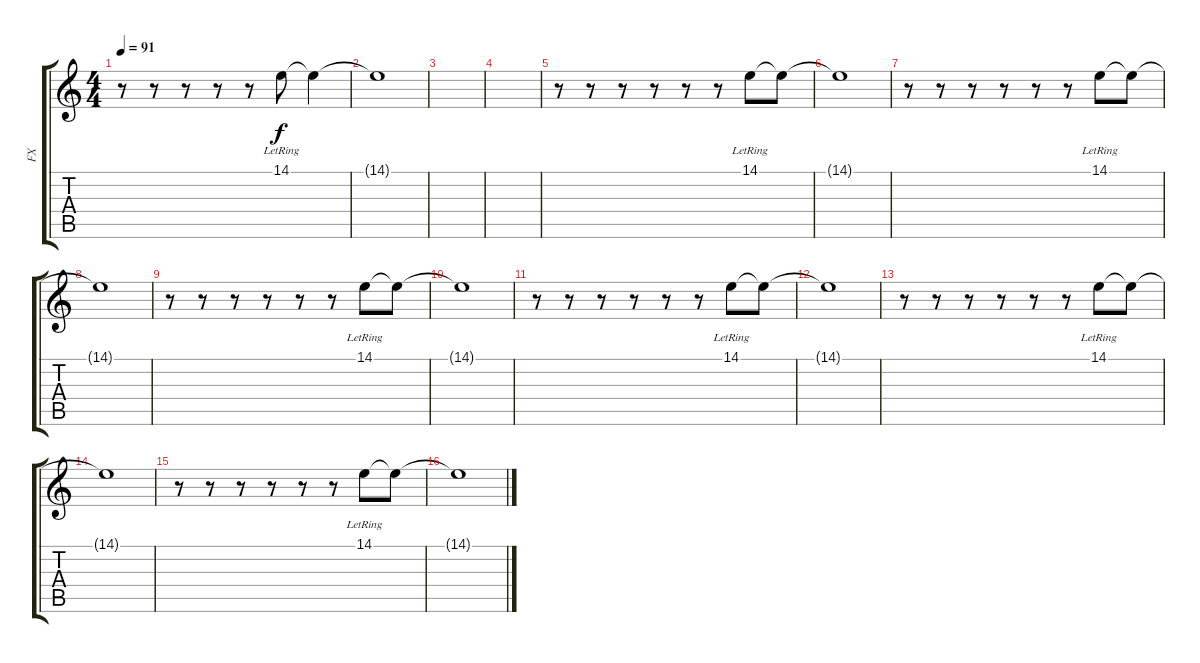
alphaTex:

\track ("FX" "FX") {instrument reversecymbal}
\staff {score tabs}
\tuning (D4 A3 F3 C3 G2 D2) {hide}
\ts (4 4)
\tempo 91
\clef g2
\ks c
r.8{dy f instrument reversecymbal} r.8 r.8 r.8 r.8 14.1{lr}.8 14.1{t}.4 |
14.1{t}.1 |
|
|
r.8 r.8 r.8 r.8 r.8 r.8 14.1{lr}.8 14.1{t}.8 |
14.1{t}.1 |
r.8 r.8 r.8 r.8 r.8 r.8 14.1{lr}.8 14.1{t}.8 |
14.1{t}.1 |
r.8 r.8 r.8 r.8 r.8 r.8 14.1{lr}.8 14.1{t}.8 |
14.1{t}.1 |
r.8 r.8 r.8 r.8 r.8 r.8 14.1{lr}.8 14.1{t}.8 |
14.1{t}.1 |
r.8 r.8 r.8 r.8 r.8 r.8 14.1{lr}.8 14.1{t}.8 |
14.1{t}.1 |
r.8 r.8 r.8 r.8 r.8 r.8 14.1{lr}.8 14.1{t}.8 |
14.1{t}.1
